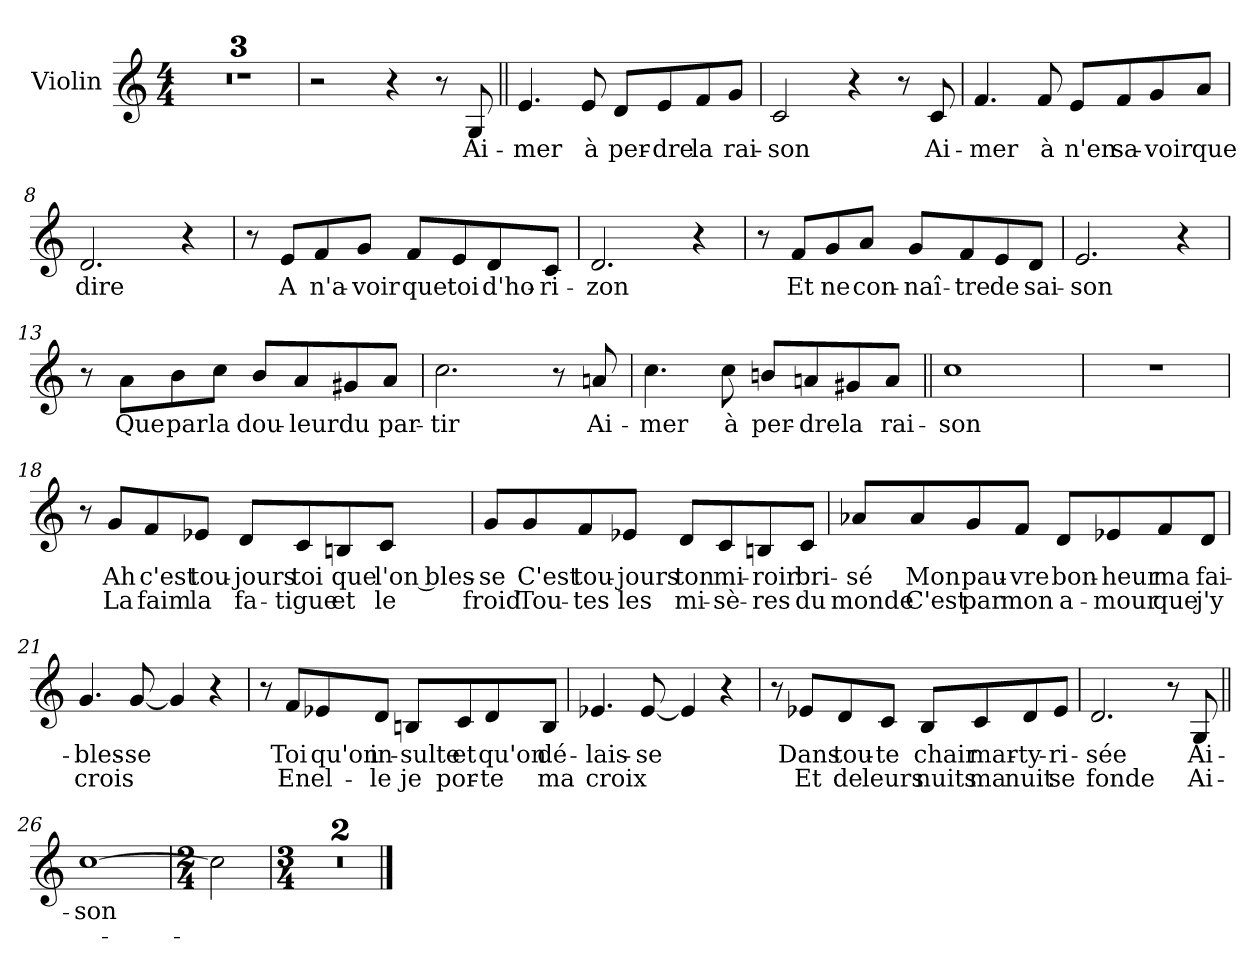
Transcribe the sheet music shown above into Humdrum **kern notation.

**kern	**text	**text
*part1	*part1	*part1
*staff1	*staff1	*staff1
*I"Violin	*	*
*I'Vln	*	*
*clefG2	*	*
*M4/4	*	*
=1	=1	=1
1r	.	.
=2	=2	=2
1r	.	.
=3	=3	=3
1r	.	.
=4	=4	=4
2r	.	.
4r	.	.
8r	.	.
8G/	Ai-	.
=5||	=5||	=5||
4.e/	mer	.
8e/	à	.
8d/L	per-	.
8e/	dre	.
8f/	la	.
8g/J	rai-	.
=6	=6	=6
2c/	son	.
4r	.	.
8r	.	.
8c/	Ai-	.
=7	=7	=7
4.f/	mer	.
8f/	à	.
8e/L	n'en	.
8f/	sa-	.
8g/	voir	.
8a/J	que	.
!!LO:LB:g=z
=8	=8	=8
2.d/	dire	.
4r	.	.
=9	=9	=9
8r	.	.
8e/L	A	.
8f/	n'a-	.
8g/J	voir	.
8f/L	que	.
8e/	toi	.
8d/	d'ho-	.
8c/J	ri-	.
=10	=10	=10
2.d/	zon	.
4r	.	.
=11	=11	=11
8r	.	.
8f/L	Et	.
8g/	ne	.
8a/J	con-	.
8g/L	naî-	.
8f/	tre	.
8e/	de	.
8d/J	sai-	.
!!LO:LB:g=z
=12	=12	=12
2.e/	son	.
4r	.	.
=13	=13	=13
8r	.	.
8a\L	Que	.
8b\	par	.
8cc\J	la	.
8b/L	dou-	.
8a/	leur	.
8g#X/	du	.
8a/J	par-	.
=14	=14	=14
2.cc\	tir	.
8r	.	.
8an/	Ai-	.
=15	=15	=15
4.cc\	mer	.
8cc\	à	.
8bn/L	per-	.
8an/	dre	.
8g#X/	la	.
8a/J	rai-	.
=16||	=16||	=16||
1cc	son	.
!!LO:LB:g=z
=17	=17	=17
1r	.	.
=18	=18	=18
8r	.	.
8g/L	Ah	La
8f/	c'est	faim
8e-/J	tou-	la
8d/L	jours	fa-
8c/	toi	tigue
8Bn/	que	et
8c/J	l'on bles-	le
=19	=19	=19
8g/L	se	froid
8g/	C'est	Tou-
8f/	tou-	tes
8e-/J	jours	les
8d/L	ton	mi-
8c/	mi-	sè-
8Bn/	roir	res
8c/J	bri-	du
!!LO:LB:g=z
=20	=20	=20
8a-/L	sé	monde
8a-/	Mon	C'est
8g/	pau-	par
8f/J	vre	mon
8d/L	bon-	a-
8e-/	heur	mour
8f/	ma	que
8d/J	fai-	j'y
=21	=21	=21
4.g/	bles-	crois
[8g/	se	.
4g/]	.	.
4r	.	.
=22	=22	=22
8r	.	.
8f/L	Toi	En
8e-/	qu'on	el-
8d/J	in-	le
8Bn/L	sulte	je
8c/	et	por-
8d/	qu'on	te
8B/J	dé-	ma
=23	=23	=23
4.e-X/	lais-	croix
[8e-/	se	.
4e-/]	.	.
4r	.	.
!!LO:LB:g=z
=24	=24	=24
8r	.	.
8e-X/L	Dans	Et
8d/	tou-	de
8c/J	te	leurs
8B/L	chair	nuits
8c/	mar-	ma
8d/	ty-	nuit
8e-/J	ri-	se
=25	=25	=25
2.d/	sée	fonde
8r	.	.
8G/	Ai-	Ai-
=26||	=26||	=26||
[1cc	son	.
=27	=27	=27
*M2/4	*	*
2cc\]	.	.
=28	=28	=28
*M3/4	*	*
2.r	.	.
=29	=29	=29
2.r	.	.
==	==	==
*-	*-	*-
